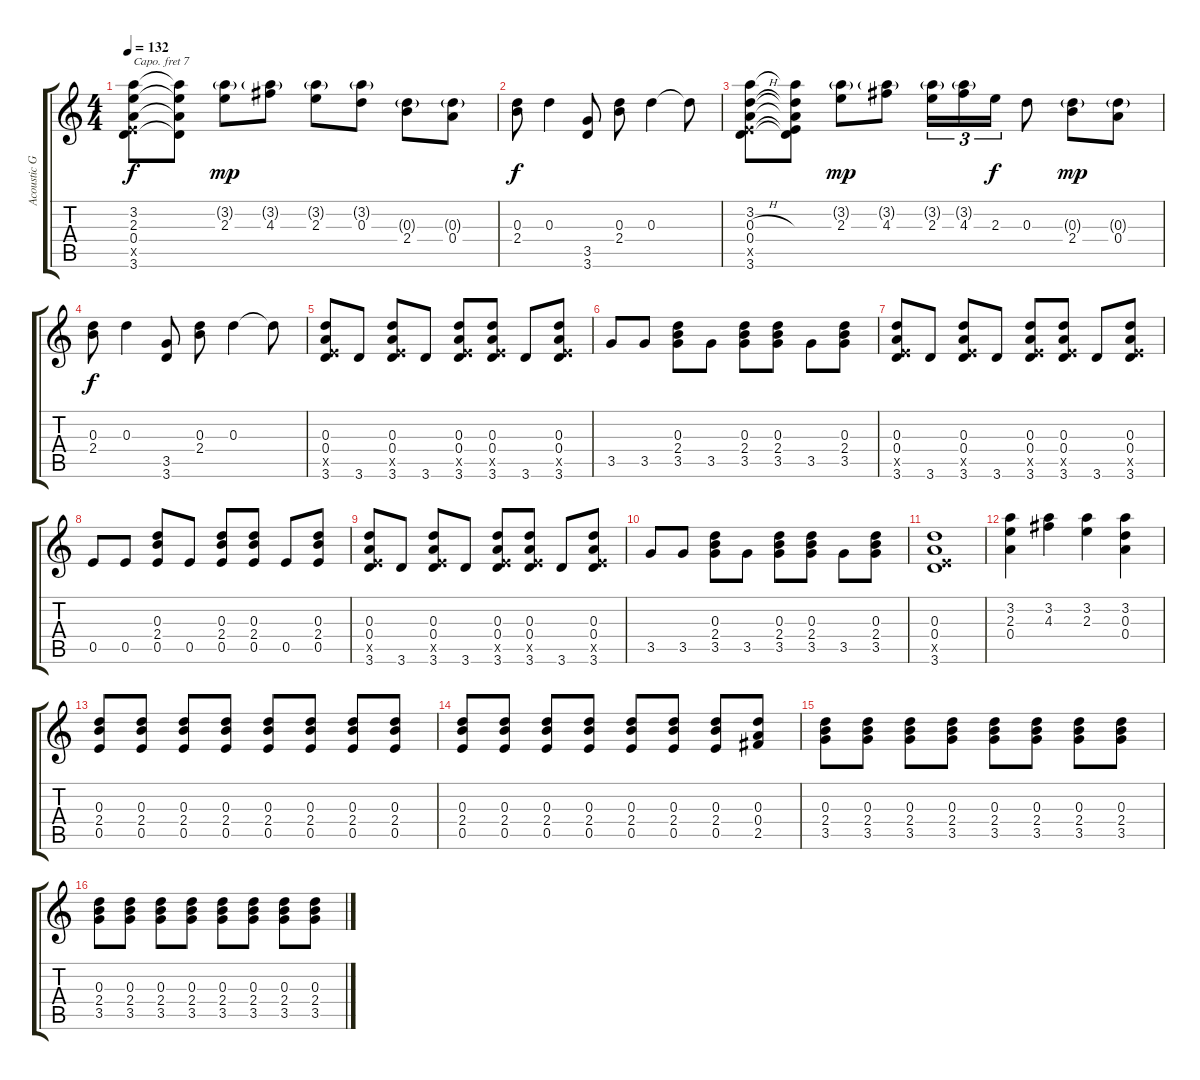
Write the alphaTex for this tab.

\track ("Acoustic Guitar capo 7th Fret" "Acoustic G") {instrument acousticguitarsteel}
\staff {score tabs}
\capo 7
\tuning (E4 B3 G3 D3 A2 E2) {hide}
\ts (4 4)
\tempo 132
\clef g2
\ks c
(3.2 2.3 0.4 0.5{x} 3.6).8{dy f} (3.2{t} 2.3{t} 0.4{t} 3.6{t}).8 (3.2{g} 2.3).8{dy mp} (3.2{g} 4.3).8 (3.2{g} 2.3).8 (3.2{g} 0.3).8 (0.3{g} 2.4).8 (0.3{g} 0.4).8 |
(0.3 2.4).8{dy f} 0.3.4 (3.5 3.6).8 (0.3 2.4).8 0.3.4 0.3{t}.8 |
(3.2 0.3{h} 0.4 0.5{x} 3.6).8 (3.2{t} 0.3{t} 0.4{t} 0.5{t} 3.6{t}).8 (3.2{g} 2.3).8{dy mp} (3.2{g} 4.3).8 (3.2{g} 2.3).16{tu (3 2)} (3.2{g} 4.3).16{tu (3 2)} 2.3.16{tu (3 2) dy f} 0.3.8 (0.3{g} 2.4).8{dy mp} (0.3{g} 0.4).8 |
(0.3 2.4).8{dy f} 0.3.4 (3.5 3.6).8 (0.3 2.4).8 0.3.4 0.3{t}.8 |
(0.3 0.4 0.5{x} 3.6).8 3.6.8 (0.3 0.4 0.5{x} 3.6).8 3.6.8 (0.3 0.4 0.5{x} 3.6).8 (0.3 0.4 0.5{x} 3.6).8 3.6.8 (0.3 0.4 0.5{x} 3.6).8 |
3.5.8 3.5.8 (0.3 2.4 3.5).8 3.5.8 (0.3 2.4 3.5).8 (0.3 2.4 3.5).8 3.5.8 (0.3 2.4 3.5).8 |
(0.3 0.4 0.5{x} 3.6).8 3.6.8 (0.3 0.4 0.5{x} 3.6).8 3.6.8 (0.3 0.4 0.5{x} 3.6).8 (0.3 0.4 0.5{x} 3.6).8 3.6.8 (0.3 0.4 0.5{x} 3.6).8 |
0.5.8 0.5.8 (0.3 2.4 0.5).8 0.5.8 (0.3 2.4 0.5).8 (0.3 2.4 0.5).8 0.5.8 (0.3 2.4 0.5).8 |
(0.3 0.4 0.5{x} 3.6).8 3.6.8 (0.3 0.4 0.5{x} 3.6).8 3.6.8 (0.3 0.4 0.5{x} 3.6).8 (0.3 0.4 0.5{x} 3.6).8 3.6.8 (0.3 0.4 0.5{x} 3.6).8 |
3.5.8 3.5.8 (0.3 2.4 3.5).8 3.5.8 (0.3 2.4 3.5).8 (0.3 2.4 3.5).8 3.5.8 (0.3 2.4 3.5).8 |
(0.3 0.4 0.5{x} 3.6).1 |
(3.2 2.3 0.4).4 (3.2 4.3).4 (3.2 2.3).4 (3.2 0.3 0.4).4 |
(0.3 2.4 0.5).8 (0.3 2.4 0.5).8 (0.3 2.4 0.5).8 (0.3 2.4 0.5).8 (0.3 2.4 0.5).8 (0.3 2.4 0.5).8 (0.3 2.4 0.5).8 (0.3 2.4 0.5).8 |
(0.3 2.4 0.5).8 (0.3 2.4 0.5).8 (0.3 2.4 0.5).8 (0.3 2.4 0.5).8 (0.3 2.4 0.5).8 (0.3 2.4 0.5).8 (0.3 2.4 0.5).8 (0.3 0.4 2.5).8 |
(0.3 2.4 3.5).8 (0.3 2.4 3.5).8 (0.3 2.4 3.5).8 (0.3 2.4 3.5).8 (0.3 2.4 3.5).8 (0.3 2.4 3.5).8 (0.3 2.4 3.5).8 (0.3 2.4 3.5).8 |
(0.3 2.4 3.5).8 (0.3 2.4 3.5).8 (0.3 2.4 3.5).8 (0.3 2.4 3.5).8 (0.3 2.4 3.5).8 (0.3 2.4 3.5).8 (0.3 2.4 3.5).8 (0.3 2.4 3.5).8
